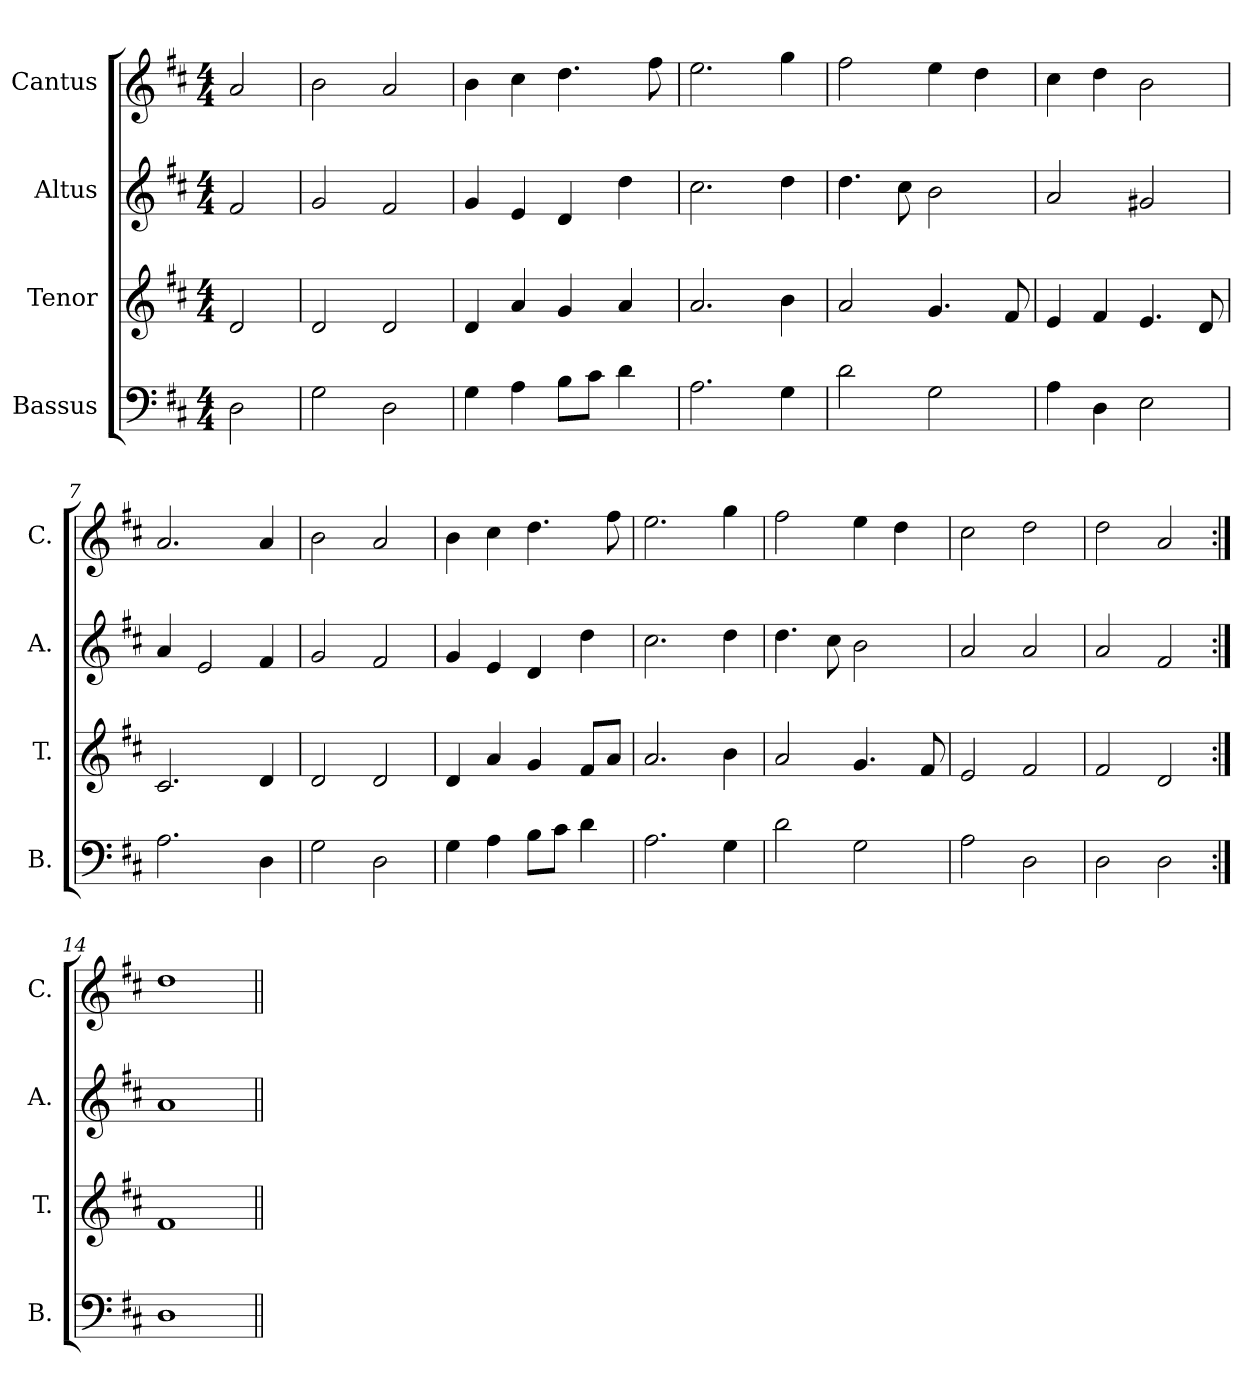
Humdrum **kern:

**kern	**kern	**kern	**kern
*part4	*part3	*part2	*part1
*staff4	*staff3	*staff2	*staff1
*I"Bassus	*I"Tenor	*I"Altus	*I"Cantus
*I'B.	*I'T.	*I'A.	*I'C.
*clefF4	*clefG2	*clefG2	*clefG2
*k[f#c#]	*k[f#c#]	*k[f#c#]	*k[f#c#]
*D:	*D:	*D:	*D:
*M4/4	*M4/4	*M4/4	*M4/4
=1	=1	=1	=1
2D\	2d/	2f#/	2a/
=2	=2	=2	=2
2G\	2d/	2g/	2b\
2D\	2d/	2f#/	2a/
=3	=3	=3	=3
4G\	4d/	4g/	4b\
4A\	4a/	4e/	4cc#\
8B\L	4g/	4d/	4.dd\
8c#\J	.	.	.
4d\	4a/	4dd\	.
.	.	.	8ff#\
=4	=4	=4	=4
2.A\	2.a/	2.cc#\	2.ee\
4G\	4b\	4dd\	4gg\
=5	=5	=5	=5
2d\	2a/	4.dd\	2ff#\
.	.	8cc#\	.
2G\	4.g/	2b\	4ee\
.	.	.	4dd\
.	8f#/	.	.
=6	=6	=6	=6
4A\	4e/	2a/	4cc#\
4D\	4f#/	.	4dd\
2E\	4.e/	2g#X/	2b\
.	8d/	.	.
!!LO:LB:g=z
=7	=7	=7	=7
2.A\	2.c#/	4a/	2.a/
.	.	2e/	.
4D\	4d/	4f#/	4a/
=8	=8	=8	=8
2G\	2d/	2g/	2b\
2D\	2d/	2f#/	2a/
=9	=9	=9	=9
4G\	4d/	4g/	4b\
4A\	4a/	4e/	4cc#\
8B\L	4g/	4d/	4.dd\
8c#\J	.	.	.
4d\	8f#/L	4dd\	.
.	8a/J	.	8ff#\
=10	=10	=10	=10
2.A\	2.a/	2.cc#\	2.ee\
4G\	4b\	4dd\	4gg\
=11	=11	=11	=11
2d\	2a/	4.dd\	2ff#\
.	.	8cc#\	.
2G\	4.g/	2b\	4ee\
.	.	.	4dd\
.	8f#/	.	.
=12	=12	=12	=12
2A\	2e/	2a/	2cc#\
2D\	2f#/	2a/	2dd\
=13	=13	=13	=13
2D\	2f#/	2a/	2dd\
2D\	2d/	2f#/	2a/
=14:|!	=14:|!	=14:|!	=14:|!
1D\	1f#/	1a/	1dd\
=||	=||	=||	=||
*-	*-	*-	*-
